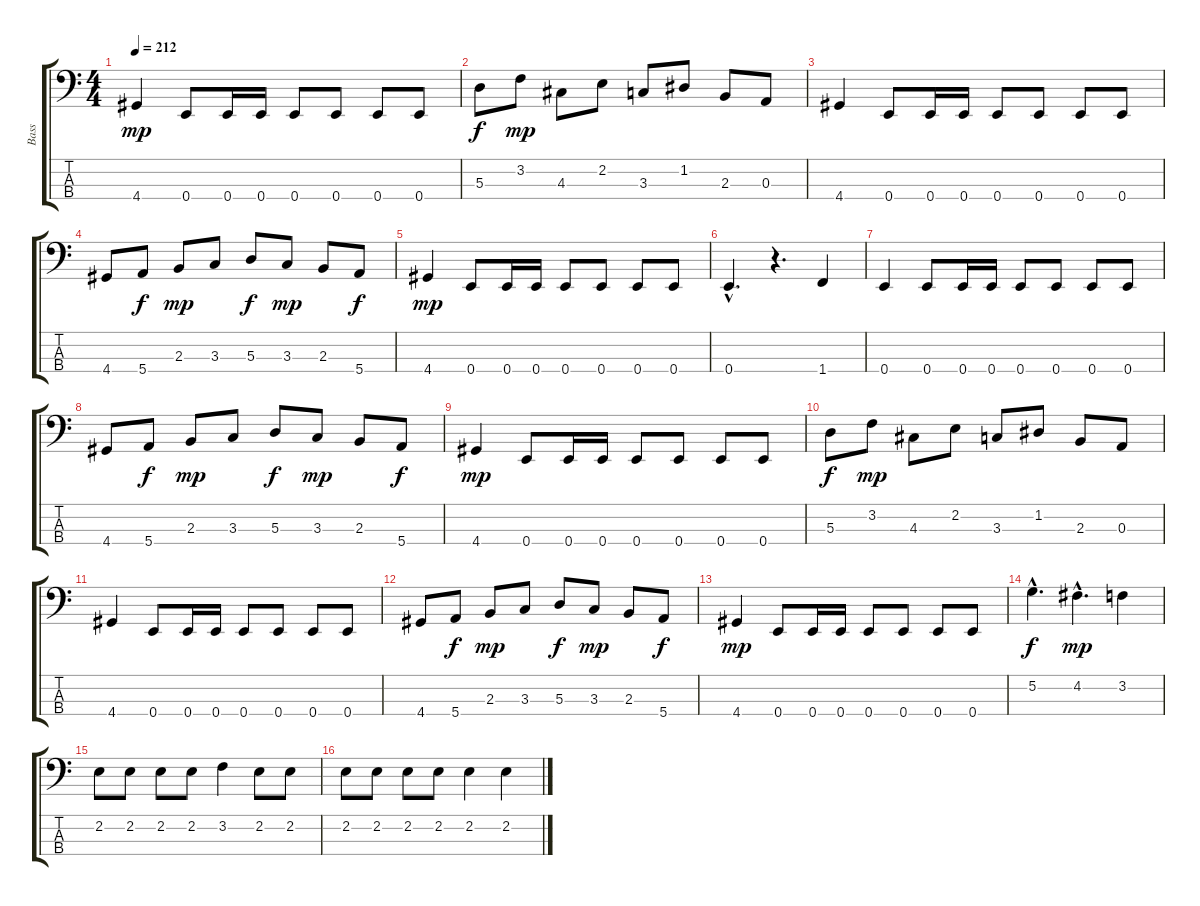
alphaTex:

\track ("Bass" "Bass") {instrument electricbassfinger}
\staff {score tabs}
\tuning (G2 D2 A1 E1) {hide}
\ts (4 4)
\tempo 212
\clef f4
\ks c
4.4.4{dy mp} 0.4.8 0.4.16 0.4.16 0.4.8 0.4.8 0.4.8 0.4.8 |
5.3.8{dy f} 3.2.8{dy mp} 4.3.8 2.2.8 3.3.8 1.2.8 2.3.8 0.3.8 |
4.4.4 0.4.8 0.4.16 0.4.16 0.4.8 0.4.8 0.4.8 0.4.8 |
4.4.8 5.4.8{dy f} 2.3.8{dy mp} 3.3.8 5.3.8{dy f} 3.3.8{dy mp} 2.3.8 5.4.8{dy f} |
4.4.4{dy mp} 0.4.8 0.4.16 0.4.16 0.4.8 0.4.8 0.4.8 0.4.8 |
0.4{hac}.4{d} r.4{d} 1.4.4 |
0.4.4 0.4.8 0.4.16 0.4.16 0.4.8 0.4.8 0.4.8 0.4.8 |
4.4.8 5.4.8{dy f} 2.3.8{dy mp} 3.3.8 5.3.8{dy f} 3.3.8{dy mp} 2.3.8 5.4.8{dy f} |
4.4.4{dy mp} 0.4.8 0.4.16 0.4.16 0.4.8 0.4.8 0.4.8 0.4.8 |
5.3.8{dy f} 3.2.8{dy mp} 4.3.8 2.2.8 3.3.8 1.2.8 2.3.8 0.3.8 |
4.4.4 0.4.8 0.4.16 0.4.16 0.4.8 0.4.8 0.4.8 0.4.8 |
4.4.8 5.4.8{dy f} 2.3.8{dy mp} 3.3.8 5.3.8{dy f} 3.3.8{dy mp} 2.3.8 5.4.8{dy f} |
4.4.4{dy mp} 0.4.8 0.4.16 0.4.16 0.4.8 0.4.8 0.4.8 0.4.8 |
5.2{hac}.4{d dy f} 4.2{hac}.4{d dy mp} 3.2.4 |
2.2.8 2.2.8 2.2.8 2.2.8 3.2.4 2.2.8 2.2.8 |
2.2.8 2.2.8 2.2.8 2.2.8 2.2.4 2.2.4
